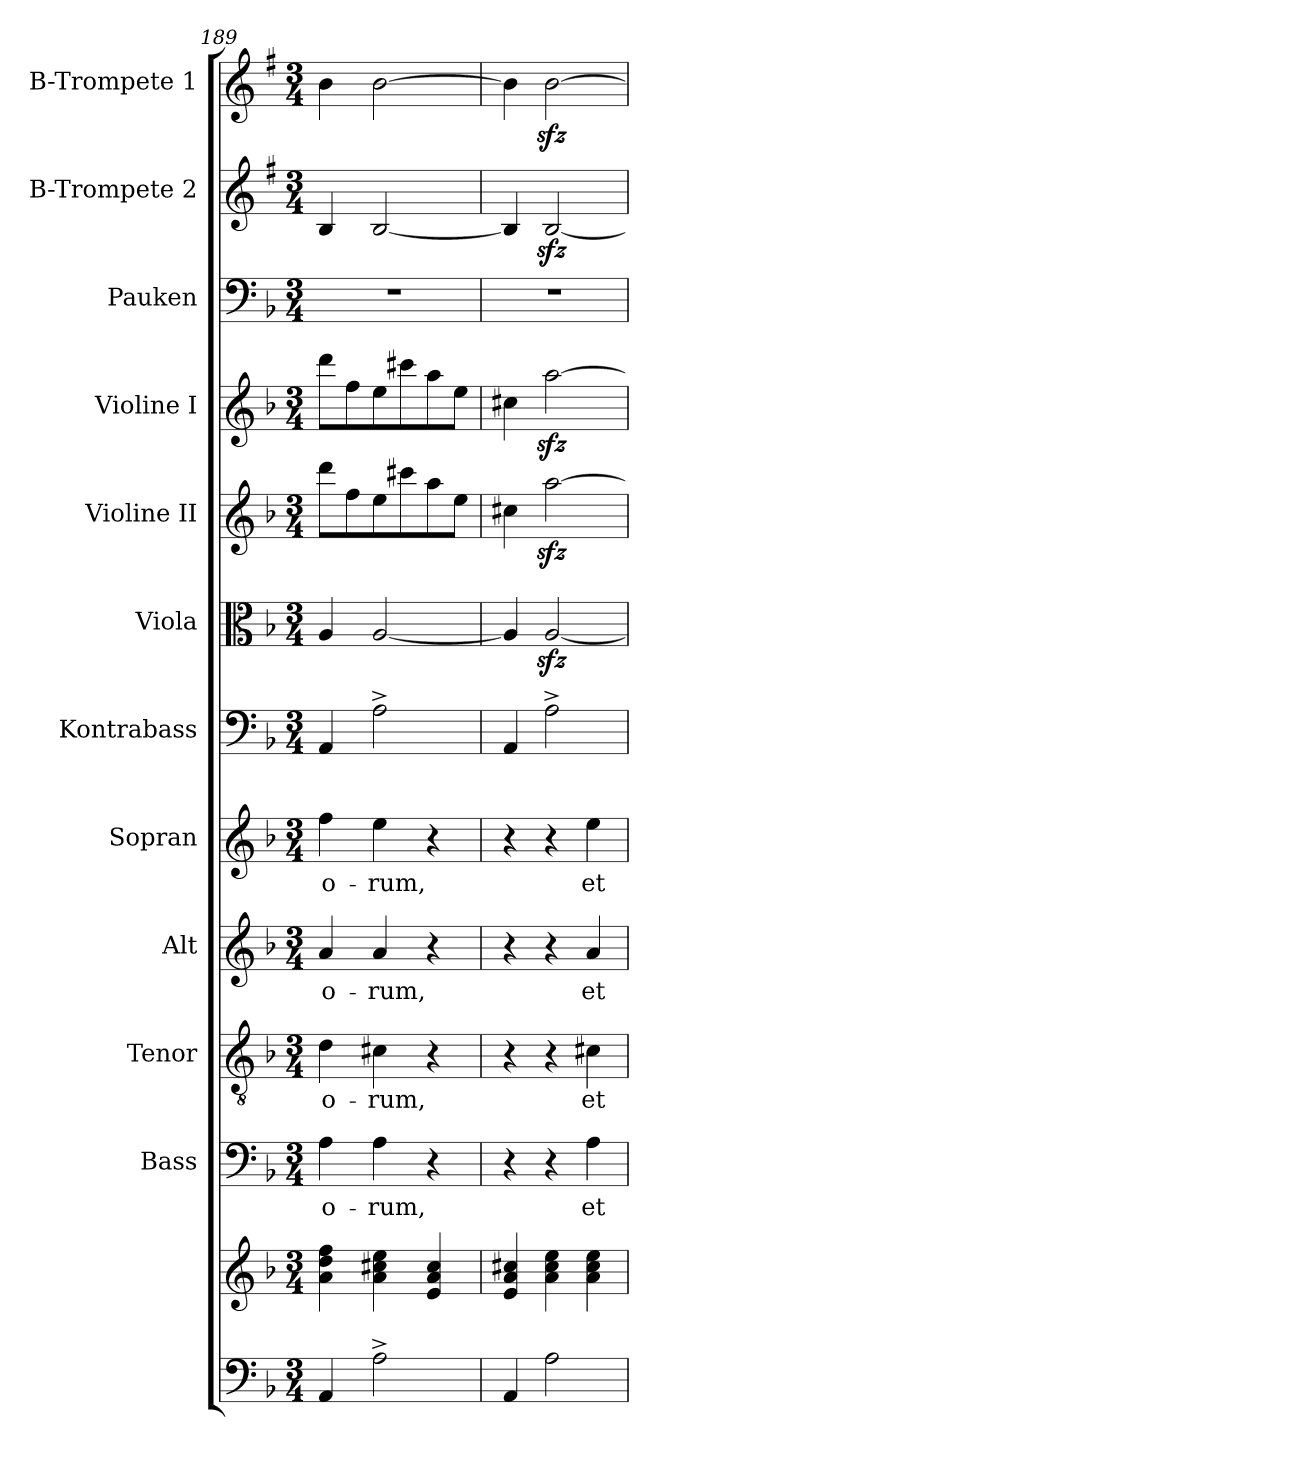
**kern	**kern	**kern	**text	**kern	**text	**kern	**text	**kern	**text	**kern	**kern	**kern	**kern	**kern	**kern	**kern
*part12	*part12	*part11	*part11	*part10	*part10	*part9	*part9	*part8	*part8	*part7	*part6	*part5	*part4	*part3	*part2	*part1
*staff13	*staff12	*staff11	*staff11	*staff10	*staff10	*staff9	*staff9	*staff8	*staff8	*staff7	*staff6	*staff5	*staff4	*staff3	*staff2	*staff1
*	*	*I"Bass	*	*I"Tenor	*	*I"Alt	*	*I"Sopran	*	*I"Kontrabass	*I"Viola	*I"Violine II	*I"Violine I	*I"Pauken	*I"B-Trompete 2	*I"B-Trompete 1
*	*	*I'B.	*	*I'T.	*	*I'A.	*	*I'S.	*	*I'Kb.	*I'Vla.	*I'Vl. II	*I'Vl. I	*I'Pk.	*I'B Trp. 2	*I'B Trp. 1
*clefF4	*clefG2	*clefF4	*	*clefGv2	*	*clefG2	*	*clefG2	*	*clefF4	*clefC3	*clefG2	*clefG2	*clefF4	*clefG2	*clefG2
*	*	*	*	*	*	*	*	*	*	*ITrd7c12	*	*	*	*	*ITrd1c2	*ITrd1c2
*k[b-]	*k[b-]	*k[b-]	*	*k[b-]	*	*k[b-]	*	*k[b-]	*	*k[b-]	*k[b-]	*k[b-]	*k[b-]	*k[b-]	*k[b-]	*k[b-]
*F:	*F:	*F:	*	*F:	*	*F:	*	*F:	*	*F:	*F:	*F:	*F:	*F:	*F:	*F:
*M3/4	*M3/4	*M3/4	*	*M3/4	*	*M3/4	*	*M3/4	*	*M3/4	*M3/4	*M3/4	*M3/4	*M3/4	*M3/4	*M3/4
=189	=189	=189	=189	=189	=189	=189	=189	=189	=189	=189	=189	=189	=189	=189	=189	=189
!	!	!	!LO:LY:b	!	!LO:LY:b	!	!LO:LY:b	!	!LO:LY:b	!	!	!	!	!	!	!
4AA/	4a\ 4dd\ 4ff\	4A\	-o-	4d\	-o-	4a/	-o-	4ff\	-o-	4AAA/	4A/	8ddd\L	8ddd\L	2.r	4A/	4a\
.	.	.	.	.	.	.	.	.	.	.	.	8ff\	8ff\	.	.	.
!	!	!	!LO:LY:b	!	!LO:LY:b	!	!LO:LY:b	!	!LO:LY:b	!	!	!	!	!	!	!
2A^>\	4a\ 4cc#X\ 4ee\	4A\	-rum,	4c#X\	-rum,	4a/	-rum,	4ee\	-rum,	2AA^>\	[2A/	8ee\	8ee\	.	[2A/	[2a\
.	.	.	.	.	.	.	.	.	.	.	.	8ccc#X\	8ccc#X\	.	.	.
.	4e/ 4a/ 4cc#/	4r	.	4r	.	4r	.	4r	.	.	.	8aa\	8aa\	.	.	.
.	.	.	.	.	.	.	.	.	.	.	.	8ee\J	8ee\J	.	.	.
=190	=190	=190	=190	=190	=190	=190	=190	=190	=190	=190	=190	=190	=190	=190	=190	=190
4AA/	4e/ 4a/ 4cc#X/	4r	.	4r	.	4r	.	4r	.	4AAA/	4A/]	4cc#X\	4cc#X\	2.r	4A/]	4a\]
2A\	4a\ 4cc#\ 4ee\	4r	.	4r	.	4r	.	4r	.	2AA^>\	[2Azz</	[2aazz<\	[2aazz<\	.	[2Azz</	[2azz<\
!	!	!	!LO:LY:b	!	!LO:LY:b	!	!LO:LY:b	!	!LO:LY:b	!	!	!	!	!	!	!
.	4a\ 4cc#\ 4ee\	4A\	et	4c#X\	et	4a/	et	4ee\	et	.	.	.	.	.	.	.
=	=	=	=	=	=	=	=	=	=	=	=	=	=	=	=	=
*-	*-	*-	*-	*-	*-	*-	*-	*-	*-	*-	*-	*-	*-	*-	*-	*-
